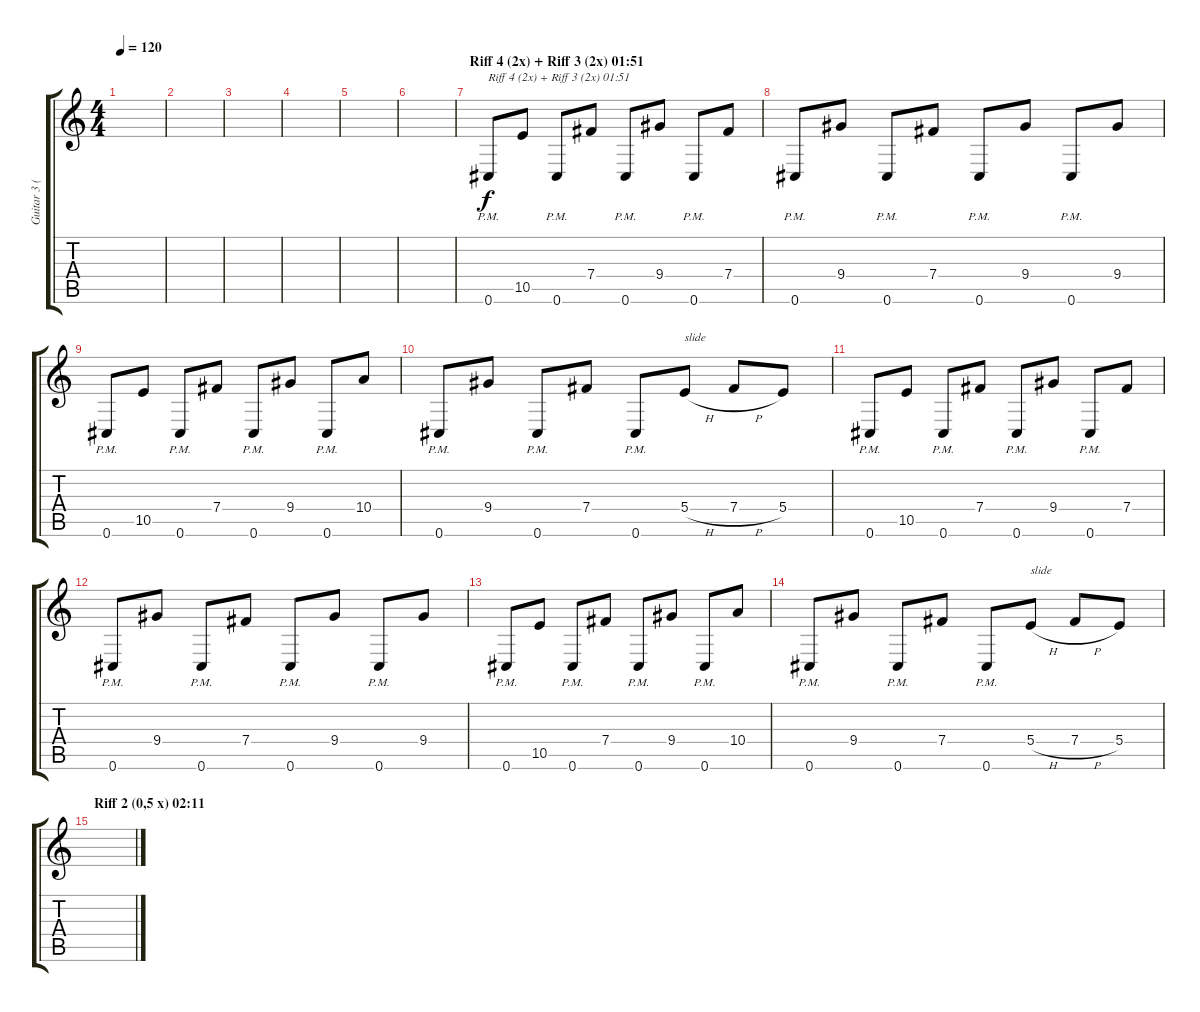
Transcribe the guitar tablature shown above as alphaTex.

\track ("Guitar 3 (doubles/harmony Guitar 2) C#" "Guitar 3 (") {instrument distortionguitar}
\staff {score tabs}
\tuning (Db4 Ab3 E3 B2 Gb2 Db2) {hide}
\ts (4 4)
\tempo 120
\clef g2
\ks c
|
|
|
|
|
|
\section ("" "Riff 4 (2x) + Riff 3 (2x) 01:51")
0.6{pm}.8{txt "Riff 4 (2x) + Riff 3 (2x) 01:51"} 10.5.8 0.6{pm}.8 7.4.8 0.6{pm}.8 9.4.8 0.6{pm}.8 7.4.8 |
0.6{pm}.8 9.4.8 0.6{pm}.8 7.4.8 0.6{pm}.8 9.4.8 0.6{pm}.8 9.4.8 |
0.6{pm}.8 10.5.8 0.6{pm}.8 7.4.8 0.6{pm}.8 9.4.8 0.6{pm}.8 10.4.8 |
0.6{pm}.8 9.4.8 0.6{pm}.8 7.4.8 0.6{pm}.8 5.4{h}.8{txt "slide"} 7.4{h}.8 5.4.8 |
0.6{pm}.8 10.5.8 0.6{pm}.8 7.4.8 0.6{pm}.8 9.4.8 0.6{pm}.8 7.4.8 |
0.6{pm}.8 9.4.8 0.6{pm}.8 7.4.8 0.6{pm}.8 9.4.8 0.6{pm}.8 9.4.8 |
0.6{pm}.8 10.5.8 0.6{pm}.8 7.4.8 0.6{pm}.8 9.4.8 0.6{pm}.8 10.4.8 |
0.6{pm}.8 9.4.8 0.6{pm}.8 7.4.8 0.6{pm}.8 5.4{h}.8{txt "slide"} 7.4{h}.8 5.4.8 |
\section ("" "Riff 2 (0,5 x) 02:11")
